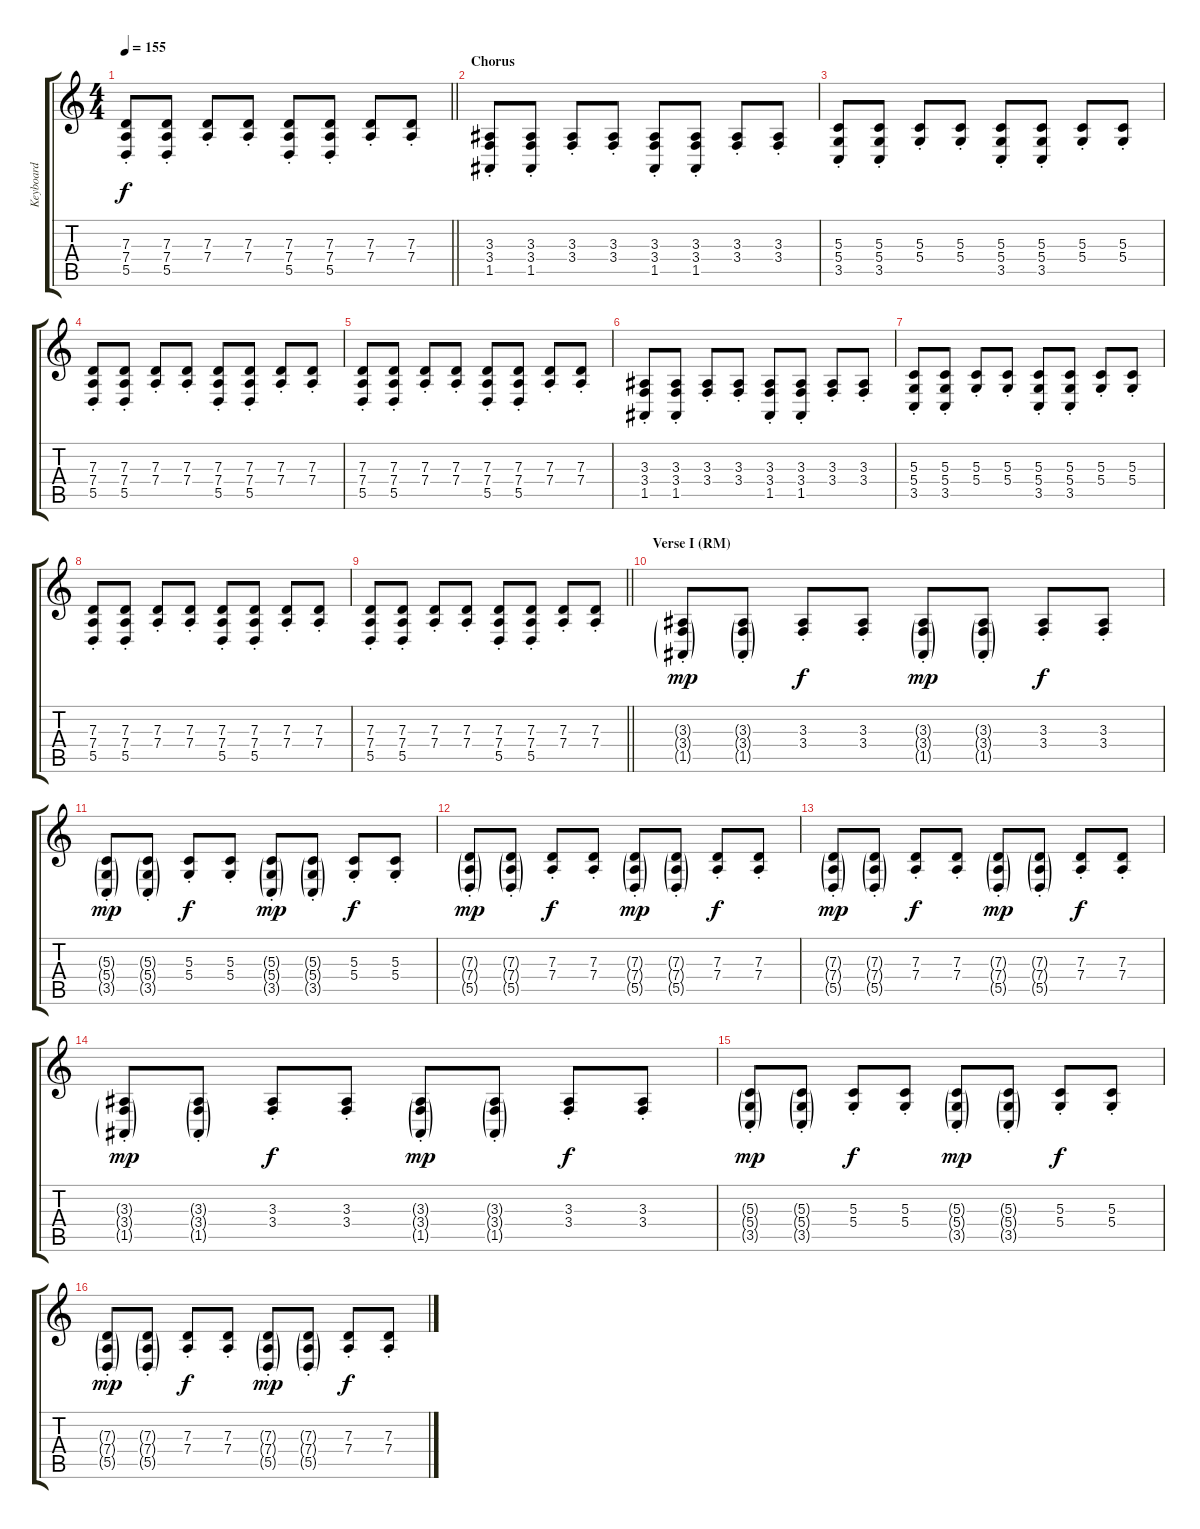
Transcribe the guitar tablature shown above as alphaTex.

\track ("Keyboard" "Keyboard") {instrument lead8bassandlead}
\staff {score tabs}
\tuning (E4 B3 G3 D3 A2 E2) {hide}
\ts (4 4)
\tempo 155
\clef g2
\barLineRight lightlight
\ks c
(7.3{st} 7.4{st} 5.5{st}).8{dy f} (7.3{st} 7.4{st} 5.5{st}).8 (7.3{st} 7.4{st}).8 (7.3{st} 7.4{st}).8 (7.3{st} 7.4{st} 5.5{st}).8 (7.3{st} 7.4{st} 5.5{st}).8 (7.3{st} 7.4{st}).8 (7.3{st} 7.4{st}).8 |
\section ("" "Chorus")
(3.3{st} 3.4{st} 1.5{st}).8 (3.3{st} 3.4{st} 1.5{st}).8 (3.3{st} 3.4{st}).8 (3.3{st} 3.4{st}).8 (3.3{st} 3.4{st} 1.5{st}).8 (3.3{st} 3.4{st} 1.5{st}).8 (3.3{st} 3.4{st}).8 (3.3{st} 3.4{st}).8 |
(5.3{st} 5.4{st} 3.5{st}).8 (5.3{st} 5.4{st} 3.5{st}).8 (5.3{st} 5.4{st}).8 (5.3{st} 5.4{st}).8 (5.3{st} 5.4{st} 3.5{st}).8 (5.3{st} 5.4{st} 3.5{st}).8 (5.3{st} 5.4{st}).8 (5.3{st} 5.4{st}).8 |
(7.3{st} 7.4{st} 5.5{st}).8 (7.3{st} 7.4{st} 5.5{st}).8 (7.3{st} 7.4{st}).8 (7.3{st} 7.4{st}).8 (7.3{st} 7.4{st} 5.5{st}).8 (7.3{st} 7.4{st} 5.5{st}).8 (7.3{st} 7.4{st}).8 (7.3{st} 7.4{st}).8 |
(7.3{st} 7.4{st} 5.5{st}).8 (7.3{st} 7.4{st} 5.5{st}).8 (7.3{st} 7.4{st}).8 (7.3{st} 7.4{st}).8 (7.3{st} 7.4{st} 5.5{st}).8 (7.3{st} 7.4{st} 5.5{st}).8 (7.3{st} 7.4{st}).8 (7.3{st} 7.4{st}).8 |
(3.3{st} 3.4{st} 1.5{st}).8 (3.3{st} 3.4{st} 1.5{st}).8 (3.3{st} 3.4{st}).8 (3.3{st} 3.4{st}).8 (3.3{st} 3.4{st} 1.5{st}).8 (3.3{st} 3.4{st} 1.5{st}).8 (3.3{st} 3.4{st}).8 (3.3{st} 3.4{st}).8 |
(5.3{st} 5.4{st} 3.5{st}).8 (5.3{st} 5.4{st} 3.5{st}).8 (5.3{st} 5.4{st}).8 (5.3{st} 5.4{st}).8 (5.3{st} 5.4{st} 3.5{st}).8 (5.3{st} 5.4{st} 3.5{st}).8 (5.3{st} 5.4{st}).8 (5.3{st} 5.4{st}).8 |
(7.3{st} 7.4{st} 5.5{st}).8 (7.3{st} 7.4{st} 5.5{st}).8 (7.3{st} 7.4{st}).8 (7.3{st} 7.4{st}).8 (7.3{st} 7.4{st} 5.5{st}).8 (7.3{st} 7.4{st} 5.5{st}).8 (7.3{st} 7.4{st}).8 (7.3{st} 7.4{st}).8 |
\barLineRight lightlight
(7.3{st} 7.4{st} 5.5{st}).8 (7.3{st} 7.4{st} 5.5{st}).8 (7.3{st} 7.4{st}).8 (7.3{st} 7.4{st}).8 (7.3{st} 7.4{st} 5.5{st}).8 (7.3{st} 7.4{st} 5.5{st}).8 (7.3{st} 7.4{st}).8 (7.3{st} 7.4{st}).8 |
\section ("" "Verse I (RM)")
(3.3{g st} 3.4{g st} 1.5{g st}).8{dy mp} (3.3{g st} 3.4{g st} 1.5{g st}).8 (3.3{st} 3.4{st}).8{dy f} (3.3{st} 3.4{st}).8 (3.3{g st} 3.4{g st} 1.5{g st}).8{dy mp} (3.3{g st} 3.4{g st} 1.5{g st}).8 (3.3{st} 3.4{st}).8{dy f} (3.3{st} 3.4{st}).8 |
(5.3{g st} 5.4{g st} 3.5{g st}).8{dy mp} (5.3{g st} 5.4{g st} 3.5{g st}).8 (5.3{st} 5.4{st}).8{dy f} (5.3{st} 5.4{st}).8 (5.3{g st} 5.4{g st} 3.5{g st}).8{dy mp} (5.3{g st} 5.4{g st} 3.5{g st}).8 (5.3{st} 5.4{st}).8{dy f} (5.3{st} 5.4{st}).8 |
(7.3{g st} 7.4{g st} 5.5{g st}).8{dy mp} (7.3{g st} 7.4{g st} 5.5{g st}).8 (7.3{st} 7.4{st}).8{dy f} (7.3{st} 7.4{st}).8 (7.3{g st} 7.4{g st} 5.5{g st}).8{dy mp} (7.3{g st} 7.4{g st} 5.5{g st}).8 (7.3{st} 7.4{st}).8{dy f} (7.3{st} 7.4{st}).8 |
(7.3{g st} 7.4{g st} 5.5{g st}).8{dy mp} (7.3{g st} 7.4{g st} 5.5{g st}).8 (7.3{st} 7.4{st}).8{dy f} (7.3{st} 7.4{st}).8 (7.3{g st} 7.4{g st} 5.5{g st}).8{dy mp} (7.3{g st} 7.4{g st} 5.5{g st}).8 (7.3{st} 7.4{st}).8{dy f} (7.3{st} 7.4{st}).8 |
(3.3{g st} 3.4{g st} 1.5{g st}).8{dy mp} (3.3{g st} 3.4{g st} 1.5{g st}).8 (3.3{st} 3.4{st}).8{dy f} (3.3{st} 3.4{st}).8 (3.3{g st} 3.4{g st} 1.5{g st}).8{dy mp} (3.3{g st} 3.4{g st} 1.5{g st}).8 (3.3{st} 3.4{st}).8{dy f} (3.3{st} 3.4{st}).8 |
(5.3{g st} 5.4{g st} 3.5{g st}).8{dy mp} (5.3{g st} 5.4{g st} 3.5{g st}).8 (5.3{st} 5.4{st}).8{dy f} (5.3{st} 5.4{st}).8 (5.3{g st} 5.4{g st} 3.5{g st}).8{dy mp} (5.3{g st} 5.4{g st} 3.5{g st}).8 (5.3{st} 5.4{st}).8{dy f} (5.3{st} 5.4{st}).8 |
(7.3{g st} 7.4{g st} 5.5{g st}).8{dy mp} (7.3{g st} 7.4{g st} 5.5{g st}).8 (7.3{st} 7.4{st}).8{dy f} (7.3{st} 7.4{st}).8 (7.3{g st} 7.4{g st} 5.5{g st}).8{dy mp} (7.3{g st} 7.4{g st} 5.5{g st}).8 (7.3{st} 7.4{st}).8{dy f} (7.3{st} 7.4{st}).8
